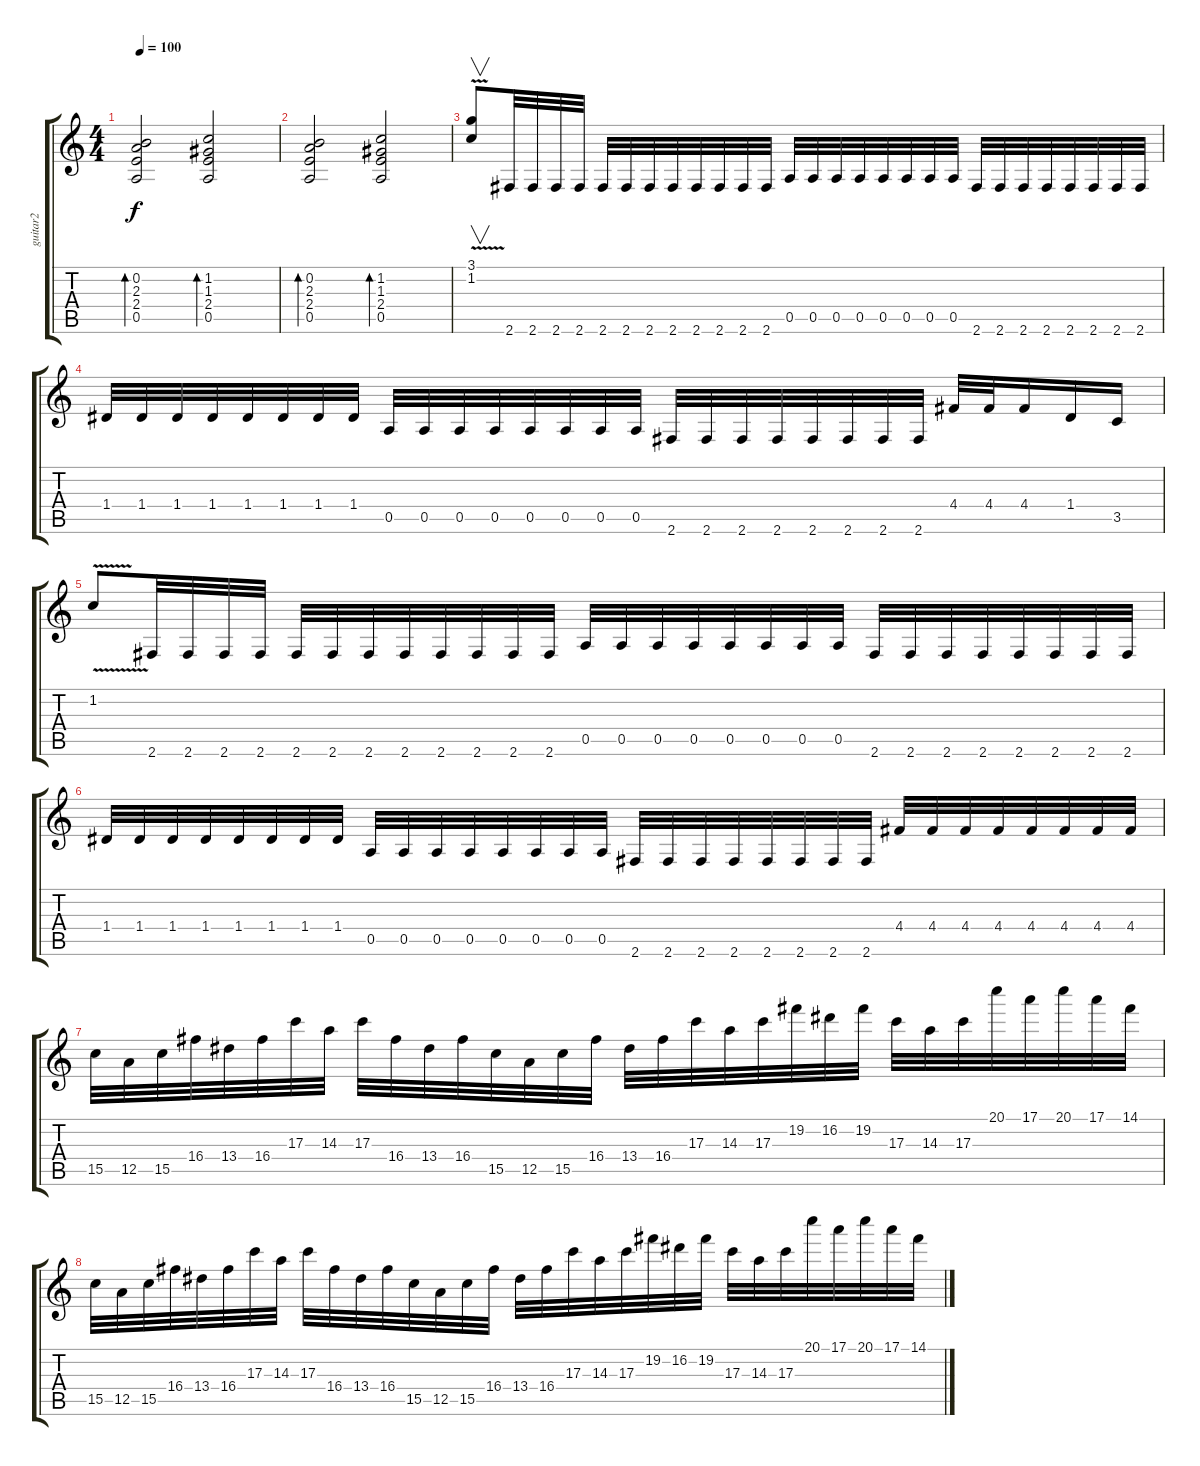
\track ("guitar2" "guitar2") {instrument distortionguitar}
\staff {score tabs}
\tuning (E4 B3 G3 D3 A2 E2) {hide}
\ts (4 4)
\tempo 100
\clef g2
\ks c
(0.2 2.3 2.4 0.5).2{bd 120 dy f} (1.2 1.3 2.4 0.5).2{bd 120} |
(0.2 2.3 2.4 0.5).2{bd 120} (1.2 1.3 2.4 0.5).2{bd 120} |
(3.1 1.2{v}).8{v} 2.6.32 2.6.32 2.6.32 2.6.32 2.6.32 2.6.32 2.6.32 2.6.32 2.6.32 2.6.32 2.6.32 2.6.32 0.5.32 0.5.32 0.5.32 0.5.32 0.5.32 0.5.32 0.5.32 0.5.32 2.6.32 2.6.32 2.6.32 2.6.32 2.6.32 2.6.32 2.6.32 2.6.32 |
1.4.32 1.4.32 1.4.32 1.4.32 1.4.32 1.4.32 1.4.32 1.4.32 0.5.32 0.5.32 0.5.32 0.5.32 0.5.32 0.5.32 0.5.32 0.5.32 2.6.32 2.6.32 2.6.32 2.6.32 2.6.32 2.6.32 2.6.32 2.6.32 4.4.32 4.4.32 4.4.16 1.4.16 3.5.16 |
1.2{v}.8 2.6.32 2.6.32 2.6.32 2.6.32 2.6.32 2.6.32 2.6.32 2.6.32 2.6.32 2.6.32 2.6.32 2.6.32 0.5.32 0.5.32 0.5.32 0.5.32 0.5.32 0.5.32 0.5.32 0.5.32 2.6.32 2.6.32 2.6.32 2.6.32 2.6.32 2.6.32 2.6.32 2.6.32 |
1.4.32 1.4.32 1.4.32 1.4.32 1.4.32 1.4.32 1.4.32 1.4.32 0.5.32 0.5.32 0.5.32 0.5.32 0.5.32 0.5.32 0.5.32 0.5.32 2.6.32 2.6.32 2.6.32 2.6.32 2.6.32 2.6.32 2.6.32 2.6.32 4.4.32 4.4.32 4.4.32 4.4.32 4.4.32 4.4.32 4.4.32 4.4.32 |
15.5.32 12.5.32 15.5.32 16.4.32 13.4.32 16.4.32 17.3.32 14.3.32 17.3.32 16.4.32 13.4.32 16.4.32 15.5.32 12.5.32 15.5.32 16.4.32 13.4.32 16.4.32 17.3.32 14.3.32 17.3.32 19.2.32 16.2.32 19.2.32 17.3.32 14.3.32 17.3.32 20.1.32 17.1.32 20.1.32 17.1.32 14.1.32 |
15.5.32 12.5.32 15.5.32 16.4.32 13.4.32 16.4.32 17.3.32 14.3.32 17.3.32 16.4.32 13.4.32 16.4.32 15.5.32 12.5.32 15.5.32 16.4.32 13.4.32 16.4.32 17.3.32 14.3.32 17.3.32 19.2.32 16.2.32 19.2.32 17.3.32 14.3.32 17.3.32 20.1.32 17.1.32 20.1.32 17.1.32 14.1.32
